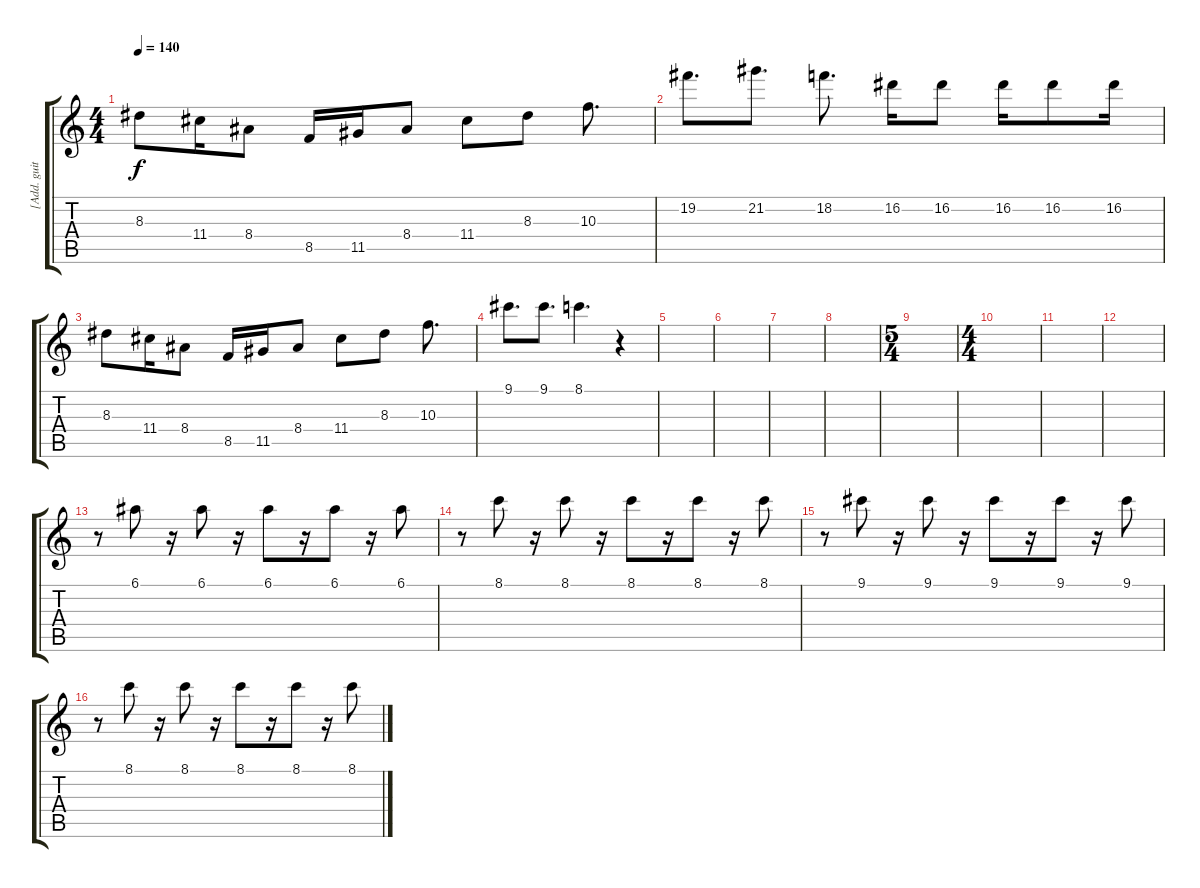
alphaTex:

\track ("[Add. guitar]" "[Add. guit") {instrument distortionguitar}
\staff {score tabs}
\tuning (E4 B3 G3 D3 A2 E2) {hide}
\ts (4 4)
\tempo 140
\clef g2
\ks c
8.3.8{dy f} 11.4.16 8.4.8 8.5.16 11.5.16 8.4.8 11.4.8 8.3.8 10.3.8{d} |
19.2.8{d} 21.2.8{d} 18.2.8{d} 16.2.16 16.2.8 16.2.16 16.2.8 16.2.16 |
8.3.8 11.4.16 8.4.8 8.5.16 11.5.16 8.4.8 11.4.8 8.3.8 10.3.8{d} |
9.1.8{d} 9.1.8{d} 8.1.4{d} r.4 |
|
|
|
|
\ts (5 4)
|
\ts (4 4)
|
|
|
r.8 6.1.8 r.16 6.1.8 r.16 6.1.8 r.16 6.1.8 r.16 6.1.8 |
r.8 8.1.8 r.16 8.1.8 r.16 8.1.8 r.16 8.1.8 r.16 8.1.8 |
r.8 9.1.8 r.16 9.1.8 r.16 9.1.8 r.16 9.1.8 r.16 9.1.8 |
r.8 8.1.8 r.16 8.1.8 r.16 8.1.8 r.16 8.1.8 r.16 8.1.8
